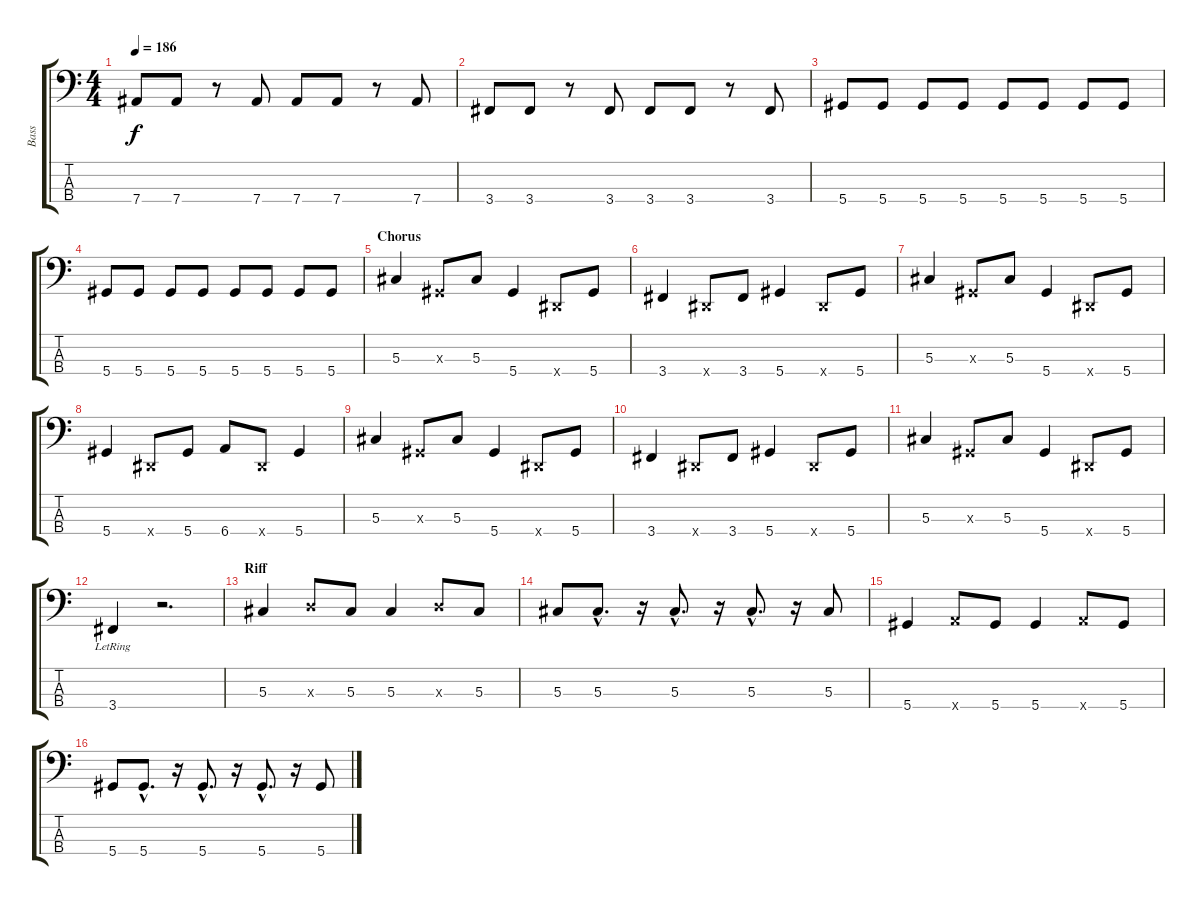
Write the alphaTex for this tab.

\track ("Bass" "Bass") {instrument electricbasspick}
\staff {score tabs}
\tuning (Gb2 Db2 Ab1 Eb1) {hide}
\ts (4 4)
\tempo 186
\clef f4
\ks c
7.4.8{dy f} 7.4.8 r.8 7.4.8 7.4.8 7.4.8 r.8 7.4.8 |
3.4.8 3.4.8 r.8 3.4.8 3.4.8 3.4.8 r.8 3.4.8 |
5.4.8 5.4.8 5.4.8 5.4.8 5.4.8 5.4.8 5.4.8 5.4.8 |
5.4.8 5.4.8 5.4.8 5.4.8 5.4.8 5.4.8 5.4.8 5.4.8 |
\section ("" "Chorus")
5.3.4 0.3{x}.8 5.3.8 5.4.4 0.4{x}.8 5.4.8 |
3.4.4 0.4{x}.8 3.4.8 5.4.4 0.4{x}.8 5.4.8 |
5.3.4 0.3{x}.8 5.3.8 5.4.4 0.4{x}.8 5.4.8 |
5.4.4 0.4{x}.8 5.4.8 6.4.8 0.4{x}.8 5.4.4 |
5.3.4 0.3{x}.8 5.3.8 5.4.4 0.4{x}.8 5.4.8 |
3.4.4 0.4{x}.8 3.4.8 5.4.4 0.4{x}.8 5.4.8 |
5.3.4 0.3{x}.8 5.3.8 5.4.4 0.4{x}.8 5.4.8 |
3.4{lr}.4 r.2{d} |
\section ("" "Riff")
5.3.4 6.3{x}.8 5.3.8 5.3.4 6.3{x}.8 5.3.8 |
5.3.8 5.3{hac}.8{d} r.16 5.3{hac}.8{d} r.16 5.3{hac}.8{d} r.16 5.3.8 |
5.4.4 6.4{x}.8 5.4.8 5.4.4 6.4{x}.8 5.4.8 |
5.4.8 5.4{hac}.8{d} r.16 5.4{hac}.8{d} r.16 5.4{hac}.8{d} r.16 5.4.8
